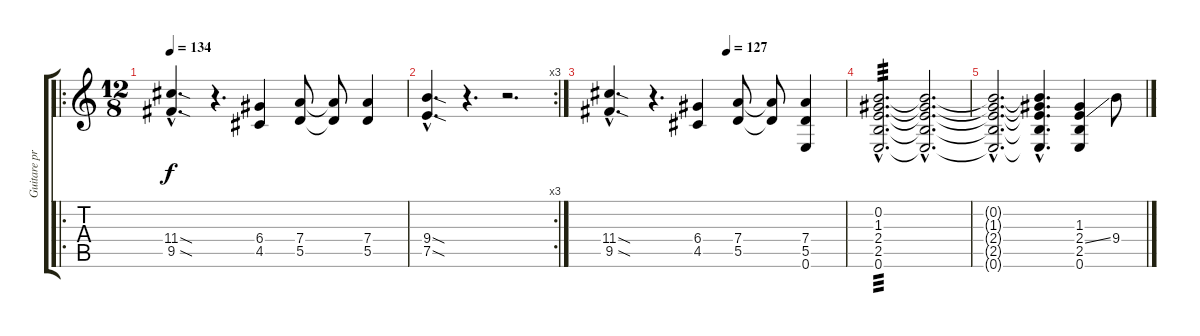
\track ("Guitare principale" "Guitare pr") {instrument overdrivenguitar}
\staff {score tabs}
\tuning (E4 B3 G3 D3 A2 E2) {hide}
\ro
\ts (12 8)
\tempo 134
\clef g2
\ks c
(11.4{sod hac} 9.5{sod hac}).4{d dy f} r.4{d} (6.4 4.5).4 (7.4 5.5).8 (7.4{t} 5.5{t}).8 (7.4 5.5).4 |
\rc 3
(9.4{sod hac} 7.5{sod hac}).4{d} r.4{d} r.2{d} |
\tempo (127 0.5)
(11.4{sod hac} 9.5{sod hac}).4{d} r.4{d} (6.4 4.5).4 (7.4 5.5).8 (7.4{t} 5.5{t}).8 (7.4 5.5 0.6).4 |
(0.2{hac} 1.3{hac} 2.4{hac} 2.5{hac} 0.6{hac}).2{d tp 3} (0.2{hac t} 1.3{hac t} 2.4{hac t} 2.5{hac t} 0.6{hac t}).2{d} |
(0.2{hac t} 1.3{hac t} 2.4{hac t} 2.5{hac t} 0.6{hac t}).2{d} (0.2{hac t} 1.3{hac t} 2.4{hac t} 2.5{hac t} 0.6{hac t}).4{d} (1.3 2.4{ss} 2.5 0.6).4 9.4.8
